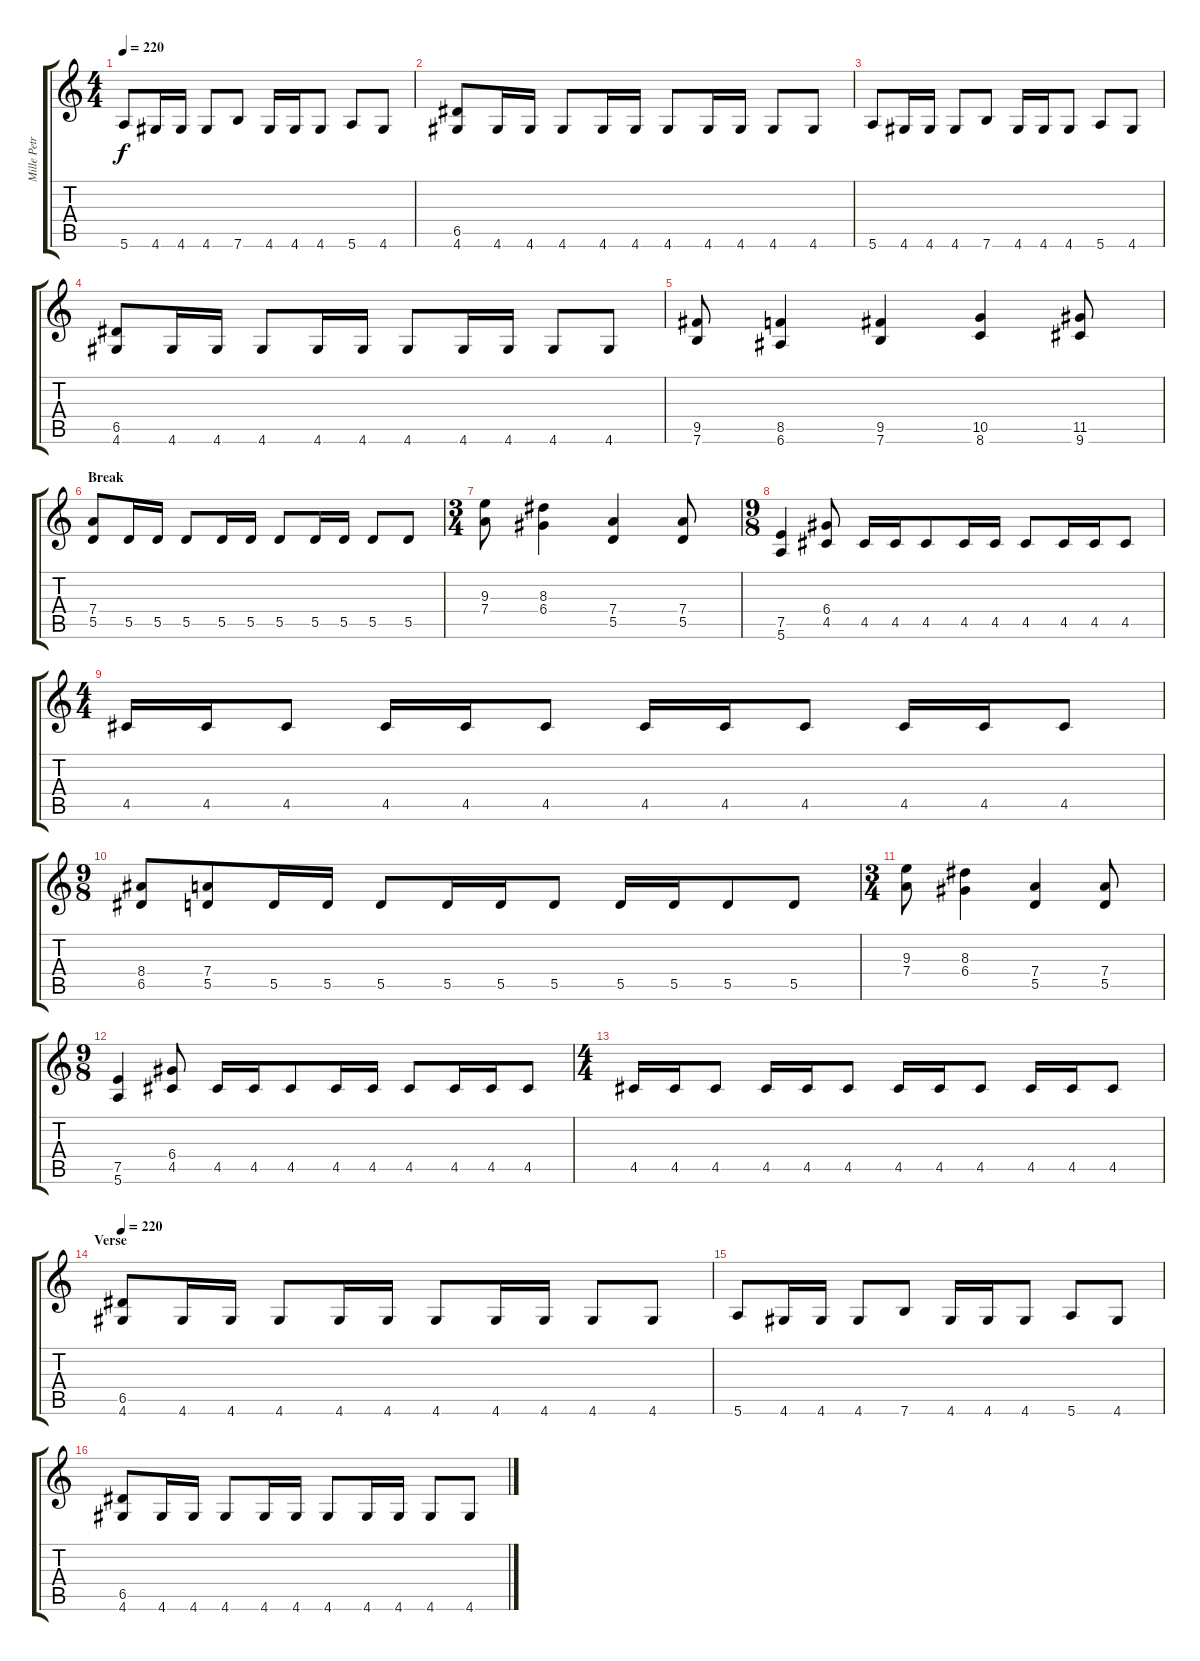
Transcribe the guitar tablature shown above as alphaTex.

\track ("Mille Petrozza" "Mille Petr") {instrument distortionguitar}
\staff {score tabs}
\tuning (E4 B3 G3 D3 A2 E2) {hide}
\ts (4 4)
\tempo 220
\clef g2
\ks c
5.6.8{dy f} 4.6.16 4.6.16 4.6.8 7.6.8 4.6.16 4.6.16 4.6.8 5.6.8 4.6.8 |
(6.5 4.6).8 4.6.16 4.6.16 4.6.8 4.6.16 4.6.16 4.6.8 4.6.16 4.6.16 4.6.8 4.6.8 |
5.6.8 4.6.16 4.6.16 4.6.8 7.6.8 4.6.16 4.6.16 4.6.8 5.6.8 4.6.8 |
(6.5 4.6).8 4.6.16 4.6.16 4.6.8 4.6.16 4.6.16 4.6.8 4.6.16 4.6.16 4.6.8 4.6.8 |
(9.5 7.6).8 (8.5 6.6).4 (9.5 7.6).4 (10.5 8.6).4 (11.5 9.6).8 |
\section ("" "Break")
(7.4 5.5).8 5.5.16 5.5.16 5.5.8 5.5.16 5.5.16 5.5.8 5.5.16 5.5.16 5.5.8 5.5.8 |
\ts (3 4)
(9.3 7.4).8 (8.3 6.4).4 (7.4 5.5).4 (7.4 5.5).8 |
\ts (9 8)
(7.5 5.6).4 (6.4 4.5).8 4.5.16 4.5.16 4.5.8 4.5.16 4.5.16 4.5.8 4.5.16 4.5.16 4.5.8 |
\ts (4 4)
4.5.16 4.5.16 4.5.8 4.5.16 4.5.16 4.5.8 4.5.16 4.5.16 4.5.8 4.5.16 4.5.16 4.5.8 |
\ts (9 8)
(8.4 6.5).8 (7.4 5.5).8 5.5.16 5.5.16 5.5.8 5.5.16 5.5.16 5.5.8 5.5.16 5.5.16 5.5.8 5.5.8 |
\ts (3 4)
(9.3 7.4).8 (8.3 6.4).4 (7.4 5.5).4 (7.4 5.5).8 |
\ts (9 8)
(7.5 5.6).4 (6.4 4.5).8 4.5.16 4.5.16 4.5.8 4.5.16 4.5.16 4.5.8 4.5.16 4.5.16 4.5.8 |
\ts (4 4)
4.5.16 4.5.16 4.5.8 4.5.16 4.5.16 4.5.8 4.5.16 4.5.16 4.5.8 4.5.16 4.5.16 4.5.8 |
\section ("" "Verse")
\tempo 220
(6.5 4.6).8 4.6.16 4.6.16 4.6.8 4.6.16 4.6.16 4.6.8 4.6.16 4.6.16 4.6.8 4.6.8 |
5.6.8 4.6.16 4.6.16 4.6.8 7.6.8 4.6.16 4.6.16 4.6.8 5.6.8 4.6.8 |
(6.5 4.6).8 4.6.16 4.6.16 4.6.8 4.6.16 4.6.16 4.6.8 4.6.16 4.6.16 4.6.8 4.6.8
